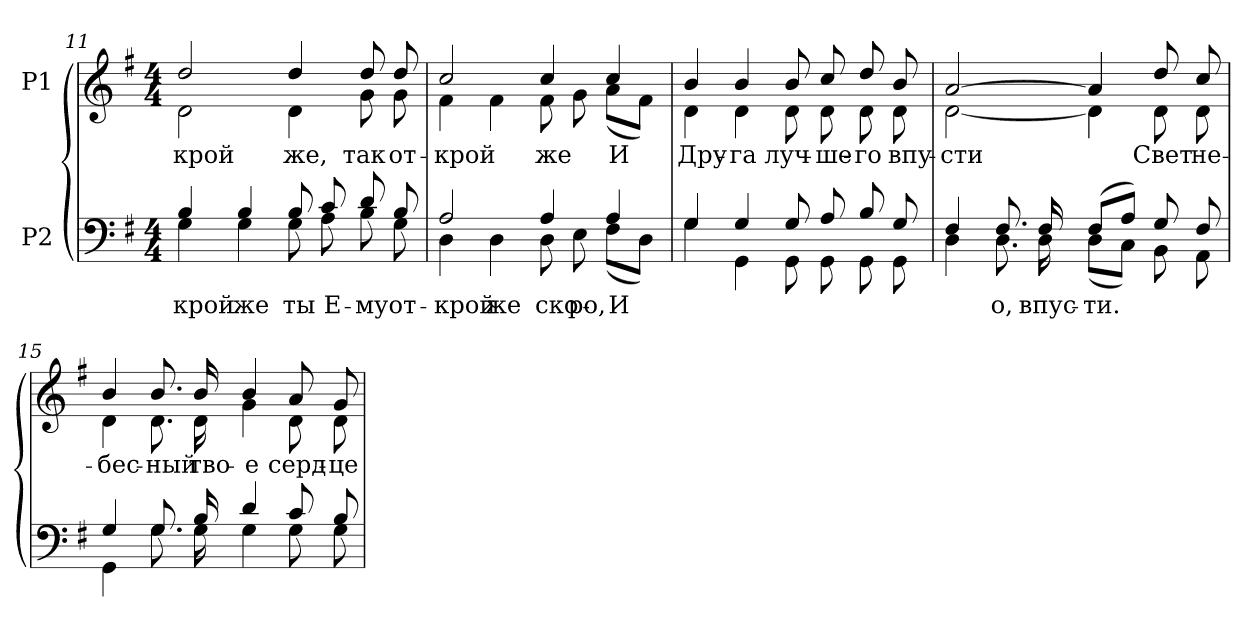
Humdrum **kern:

**kern	**text	**kern	**text
*part2	*part2	*part1	*part1
*staff2	*staff2	*staff1	*staff1
*I"P2	*	*I"P1	*
*clefF4	*	*clefG2	*
*k[f#]	*	*k[f#]	*
*G:	*	*G:	*
*M4/4	*	*M4/4	*
=11	=11	=11	=11
*^	*	*	*
!	!	!LO:LY:a:color=#000000	!	!
!	!	!	!	!LO:LY:b:color=#000000
*	*	*	*^	*
4Bi/	4Gi\	-крой	2ddi/	2di\	-крой
!	!	!LO:LY:a:color=#000000	!	!	!
4Bi/	4Gi\	же	.	.	.
!	!	!LO:LY:a:color=#000000	!	!	!
!	!	!	!	!	!LO:LY:b:color=#000000
8Bi/	8Gi\	ты	4ddi/	4di\	же,
!	!	!LO:LY:a:color=#000000	!	!	!
8ci/	8Ai\	Е-	.	.	.
!	!	!LO:LY:a:color=#000000	!	!	!
!	!	!	!	!	!LO:LY:b:color=#000000
8di/	8Bi\	-му	8ddi/	8gi\	так
!	!	!LO:LY:a:color=#000000	!	!	!
!	!	!	!	!	!LO:LY:b:color=#000000
8Bi/	8Gi\	от-	8ddi/	8gi\	от-
=12	=12	=12	=12	=12	=12
!	!	!LO:LY:a:color=#000000	!	!	!
!	!	!	!	!	!LO:LY:b:color=#000000
2Ai/	4Di\	-крой	2cci/	4f#i\	-крой
!	!	!LO:LY:a:color=#000000	!	!	!
.	4Di\	же	.	4f#i\	.
!	!	!LO:LY:a:color=#000000	!	!	!
!	!	!	!	!	!LO:LY:b:color=#000000
4Ai/	8Di\	ско-	4cci/	8f#i\	же
!	!	!LO:LY:a:color=#000000	!	!	!
.	8Ei\	-ро,	.	8gi\	.
!	!	!LO:LY:a:color=#000000	!	!	!
!	!	!	!	!	!LO:LY:b:color=#000000
4Ai/	(8F#i\L	И	4cci/	(8ai\L	И
.	8Di\J)	.	.	8f#i\J)	.
!!LO:LB:g=z	!!
=13	=13	=13	=13	=13	=13
!	!	!	!	!	!LO:LY:b:color=#000000
4Gi/	4Gi\	.	4bi/	4di\	Дру-
!	!	!	!	!	!LO:LY:b:color=#000000
4Gi/	4GGi\	.	4bi/	4di\	-га
!	!	!	!	!	!LO:LY:b:color=#000000
8Gi/	8GGi\	.	8bi/	8di\	луч-
!	!	!	!	!	!LO:LY:b:color=#000000
8Ai/	8GGi\	.	8cci/	8di\	-ше-
!	!	!	!	!	!LO:LY:b:color=#000000
8Bi/	8GGi\	.	8ddi/	8di\	-го
!	!	!	!	!	!LO:LY:b:color=#000000
8Gi/	8GGi\	.	8bi/	8di\	впу-
=14	=14	=14	=14	=14	=14
!	!	!	!	!	!LO:LY:b:color=#000000
4F#i/	4Di\	.	[>2ai/	[<2di\	-сти
!	!	!LO:LY:a:color=#000000	!	!	!
8.F#i/	8.Di\	о,	.	.	.
!	!	!LO:LY:a:color=#000000	!	!	!
16F#i/	16Di\	впус-	.	.	.
!	!	!LO:LY:a:color=#000000	!	!	!
(8F#i/L	(8Di\L	-ти.	4ai/]	4di\]	.
8Ai/J)	8Ci\J)	.	.	.	.
!	!	!	!	!	!LO:LY:b:color=#000000
8Gi/	8BBi\	.	8ddi/	8di\	Свет
!	!	!	!	!	!LO:LY:b:color=#000000
8F#i/	8AAi\	.	8cci/	8di\	не-
!!LO:LB:g=z	!!
=15	=15	=15	=15	=15	=15
!	!	!	!	!	!LO:LY:b:color=#000000
4Gi/	4GGi\	.	4bi/	4di\	-бес-
!	!	!	!	!	!LO:LY:b:color=#000000
8.Gi/	8.Gi\	.	8.bi/	8.di\	-ный
!	!	!	!	!	!LO:LY:b:color=#000000
16Bi/	16Gi\	.	16bi/	16di\	тво-
!	!	!	!	!	!LO:LY:b:color=#000000
4di/	4Gi\	.	4bi/	4gi\	-е
!	!	!	!	!	!LO:LY:b:color=#000000
8ci/	8Gi\	.	8ai/	8di\	серд-
!	!	!	!	!	!LO:LY:b:color=#000000
8Bi/	8Gi\	.	8gi/	8di\	-це
*v	*v	*	*	*	*
*	*	*v	*v	*
=	=	=	=
*-	*-	*-	*-
